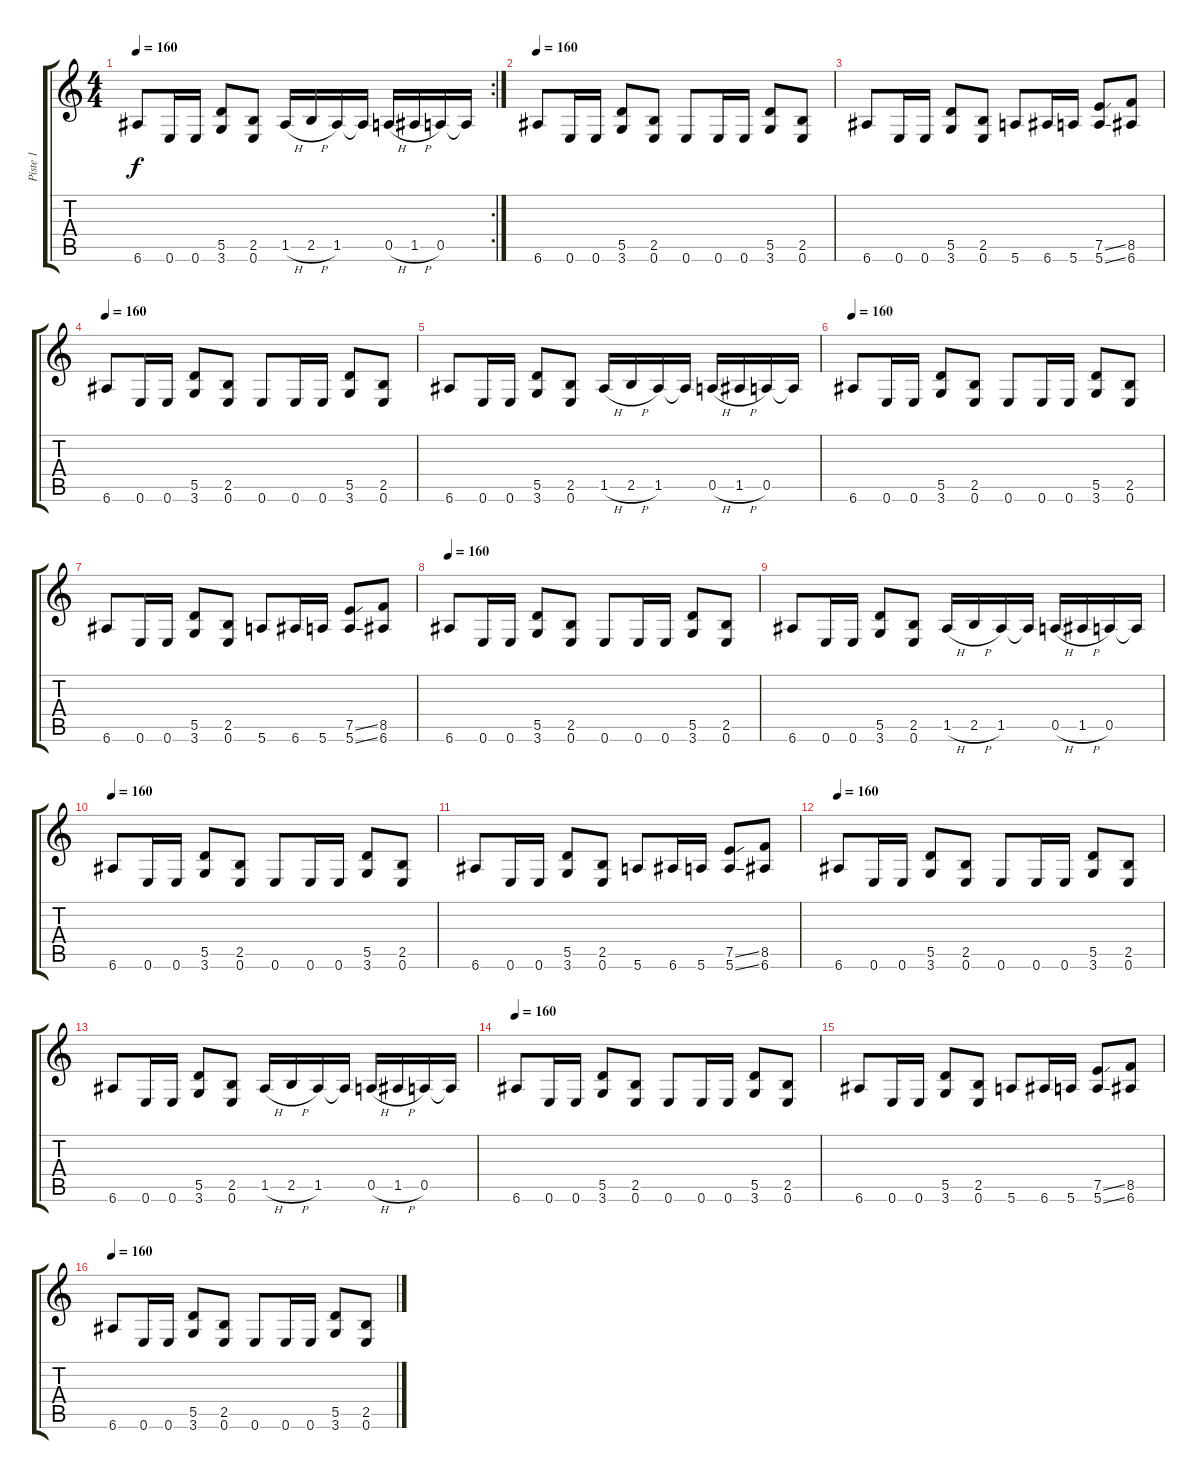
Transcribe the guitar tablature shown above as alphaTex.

\track ("Piste 1" "Piste 1") {instrument distortionguitar}
\staff {score tabs}
\tuning (E4 B3 G3 D3 A2 E2) {hide}
\rc 2
\ts (4 4)
\tempo 160
\clef g2
\ks c
6.6.8{dy f} 0.6.16 0.6.16 (5.5 3.6).8 (2.5 0.6).8 1.5{h}.16 2.5{h}.16 1.5.16 1.5{t}.16 0.5{h}.16 1.5{h}.16 0.5.16 0.5{t}.16 |
\tempo 160
6.6.8 0.6.16 0.6.16 (5.5 3.6).8 (2.5 0.6).8 0.6.8 0.6.16 0.6.16 (5.5 3.6).8 (2.5 0.6).8 |
6.6.8 0.6.16 0.6.16 (5.5 3.6).8 (2.5 0.6).8 5.6.8 6.6.16 5.6.16 (7.5{ss} 5.6{ss}).8 (8.5 6.6).8 |
\tempo 160
6.6.8 0.6.16 0.6.16 (5.5 3.6).8 (2.5 0.6).8 0.6.8 0.6.16 0.6.16 (5.5 3.6).8 (2.5 0.6).8 |
6.6.8 0.6.16 0.6.16 (5.5 3.6).8 (2.5 0.6).8 1.5{h}.16 2.5{h}.16 1.5.16 1.5{t}.16 0.5{h}.16 1.5{h}.16 0.5.16 0.5{t}.16 |
\tempo 160
6.6.8 0.6.16 0.6.16 (5.5 3.6).8 (2.5 0.6).8 0.6.8 0.6.16 0.6.16 (5.5 3.6).8 (2.5 0.6).8 |
6.6.8 0.6.16 0.6.16 (5.5 3.6).8 (2.5 0.6).8 5.6.8 6.6.16 5.6.16 (7.5{ss} 5.6{ss}).8 (8.5 6.6).8 |
\tempo 160
6.6.8 0.6.16 0.6.16 (5.5 3.6).8 (2.5 0.6).8 0.6.8 0.6.16 0.6.16 (5.5 3.6).8 (2.5 0.6).8 |
6.6.8 0.6.16 0.6.16 (5.5 3.6).8 (2.5 0.6).8 1.5{h}.16 2.5{h}.16 1.5.16 1.5{t}.16 0.5{h}.16 1.5{h}.16 0.5.16 0.5{t}.16 |
\tempo 160
6.6.8 0.6.16 0.6.16 (5.5 3.6).8 (2.5 0.6).8 0.6.8 0.6.16 0.6.16 (5.5 3.6).8 (2.5 0.6).8 |
6.6.8 0.6.16 0.6.16 (5.5 3.6).8 (2.5 0.6).8 5.6.8 6.6.16 5.6.16 (7.5{ss} 5.6{ss}).8 (8.5 6.6).8 |
\tempo 160
6.6.8 0.6.16 0.6.16 (5.5 3.6).8 (2.5 0.6).8 0.6.8 0.6.16 0.6.16 (5.5 3.6).8 (2.5 0.6).8 |
6.6.8 0.6.16 0.6.16 (5.5 3.6).8 (2.5 0.6).8 1.5{h}.16 2.5{h}.16 1.5.16 1.5{t}.16 0.5{h}.16 1.5{h}.16 0.5.16 0.5{t}.16 |
\tempo 160
6.6.8 0.6.16 0.6.16 (5.5 3.6).8 (2.5 0.6).8 0.6.8 0.6.16 0.6.16 (5.5 3.6).8 (2.5 0.6).8 |
6.6.8 0.6.16 0.6.16 (5.5 3.6).8 (2.5 0.6).8 5.6.8 6.6.16 5.6.16 (7.5{ss} 5.6{ss}).8 (8.5 6.6).8 |
\tempo 160
6.6.8 0.6.16 0.6.16 (5.5 3.6).8 (2.5 0.6).8 0.6.8 0.6.16 0.6.16 (5.5 3.6).8 (2.5 0.6).8
